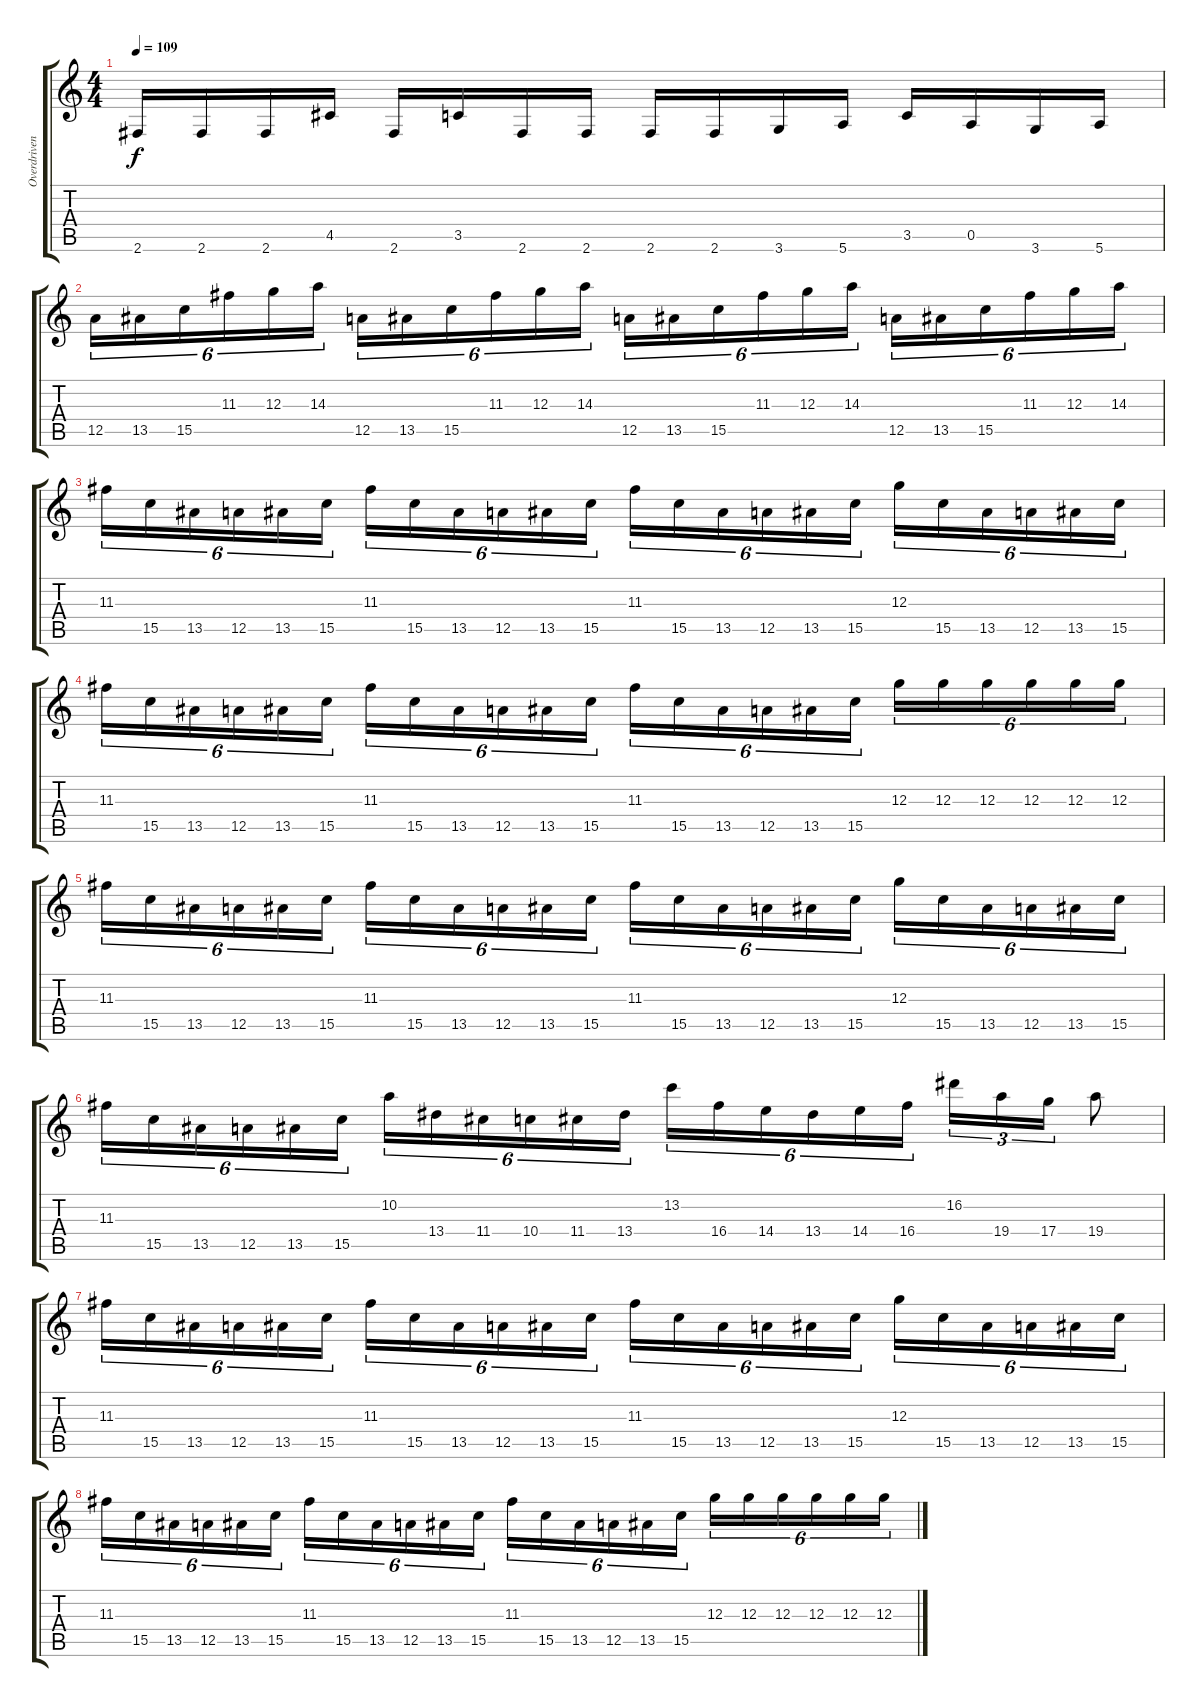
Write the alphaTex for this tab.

\track ("Overdriven Guitar 2" "Overdriven") {instrument overdrivenguitar}
\staff {score tabs}
\tuning (E4 B3 G3 D3 A2 E2) {hide}
\ts (4 4)
\tempo 109
\clef g2
\ks c
2.6.16{dy f} 2.6.16 2.6.16 4.5.16 2.6.16 3.5.16 2.6.16 2.6.16 2.6.16 2.6.16 3.6.16 5.6.16 3.5.16 0.5.16 3.6.16 5.6.16 |
12.5.16{tu (6 4)} 13.5.16{tu (6 4)} 15.5.16{tu (6 4)} 11.3.16{tu (6 4)} 12.3.16{tu (6 4)} 14.3.16{tu (6 4)} 12.5.16{tu (6 4)} 13.5.16{tu (6 4)} 15.5.16{tu (6 4)} 11.3.16{tu (6 4)} 12.3.16{tu (6 4)} 14.3.16{tu (6 4)} 12.5.16{tu (6 4)} 13.5.16{tu (6 4)} 15.5.16{tu (6 4)} 11.3.16{tu (6 4)} 12.3.16{tu (6 4)} 14.3.16{tu (6 4)} 12.5.16{tu (6 4)} 13.5.16{tu (6 4)} 15.5.16{tu (6 4)} 11.3.16{tu (6 4)} 12.3.16{tu (6 4)} 14.3.16{tu (6 4)} |
11.3.16{tu (6 4)} 15.5.16{tu (6 4)} 13.5.16{tu (6 4)} 12.5.16{tu (6 4)} 13.5.16{tu (6 4)} 15.5.16{tu (6 4)} 11.3.16{tu (6 4)} 15.5.16{tu (6 4)} 13.5.16{tu (6 4)} 12.5.16{tu (6 4)} 13.5.16{tu (6 4)} 15.5.16{tu (6 4)} 11.3.16{tu (6 4)} 15.5.16{tu (6 4)} 13.5.16{tu (6 4)} 12.5.16{tu (6 4)} 13.5.16{tu (6 4)} 15.5.16{tu (6 4)} 12.3.16{tu (6 4)} 15.5.16{tu (6 4)} 13.5.16{tu (6 4)} 12.5.16{tu (6 4)} 13.5.16{tu (6 4)} 15.5.16{tu (6 4)} |
11.3.16{tu (6 4)} 15.5.16{tu (6 4)} 13.5.16{tu (6 4)} 12.5.16{tu (6 4)} 13.5.16{tu (6 4)} 15.5.16{tu (6 4)} 11.3.16{tu (6 4)} 15.5.16{tu (6 4)} 13.5.16{tu (6 4)} 12.5.16{tu (6 4)} 13.5.16{tu (6 4)} 15.5.16{tu (6 4)} 11.3.16{tu (6 4)} 15.5.16{tu (6 4)} 13.5.16{tu (6 4)} 12.5.16{tu (6 4)} 13.5.16{tu (6 4)} 15.5.16{tu (6 4)} 12.3.16{tu (6 4)} 12.3.16{tu (6 4)} 12.3.16{tu (6 4)} 12.3.16{tu (6 4)} 12.3.16{tu (6 4)} 12.3.16{tu (6 4)} |
11.3.16{tu (6 4)} 15.5.16{tu (6 4)} 13.5.16{tu (6 4)} 12.5.16{tu (6 4)} 13.5.16{tu (6 4)} 15.5.16{tu (6 4)} 11.3.16{tu (6 4)} 15.5.16{tu (6 4)} 13.5.16{tu (6 4)} 12.5.16{tu (6 4)} 13.5.16{tu (6 4)} 15.5.16{tu (6 4)} 11.3.16{tu (6 4)} 15.5.16{tu (6 4)} 13.5.16{tu (6 4)} 12.5.16{tu (6 4)} 13.5.16{tu (6 4)} 15.5.16{tu (6 4)} 12.3.16{tu (6 4)} 15.5.16{tu (6 4)} 13.5.16{tu (6 4)} 12.5.16{tu (6 4)} 13.5.16{tu (6 4)} 15.5.16{tu (6 4)} |
11.3.16{tu (6 4)} 15.5.16{tu (6 4)} 13.5.16{tu (6 4)} 12.5.16{tu (6 4)} 13.5.16{tu (6 4)} 15.5.16{tu (6 4)} 10.2.16{tu (6 4)} 13.4.16{tu (6 4)} 11.4.16{tu (6 4)} 10.4.16{tu (6 4)} 11.4.16{tu (6 4)} 13.4.16{tu (6 4)} 13.2.16{tu (6 4)} 16.4.16{tu (6 4)} 14.4.16{tu (6 4)} 13.4.16{tu (6 4)} 14.4.16{tu (6 4)} 16.4.16{tu (6 4)} 16.2.16{tu (3 2)} 19.4.16{tu (3 2)} 17.4.16{tu (3 2)} 19.4.8 |
11.3.16{tu (6 4)} 15.5.16{tu (6 4)} 13.5.16{tu (6 4)} 12.5.16{tu (6 4)} 13.5.16{tu (6 4)} 15.5.16{tu (6 4)} 11.3.16{tu (6 4)} 15.5.16{tu (6 4)} 13.5.16{tu (6 4)} 12.5.16{tu (6 4)} 13.5.16{tu (6 4)} 15.5.16{tu (6 4)} 11.3.16{tu (6 4)} 15.5.16{tu (6 4)} 13.5.16{tu (6 4)} 12.5.16{tu (6 4)} 13.5.16{tu (6 4)} 15.5.16{tu (6 4)} 12.3.16{tu (6 4)} 15.5.16{tu (6 4)} 13.5.16{tu (6 4)} 12.5.16{tu (6 4)} 13.5.16{tu (6 4)} 15.5.16{tu (6 4)} |
11.3.16{tu (6 4)} 15.5.16{tu (6 4)} 13.5.16{tu (6 4)} 12.5.16{tu (6 4)} 13.5.16{tu (6 4)} 15.5.16{tu (6 4)} 11.3.16{tu (6 4)} 15.5.16{tu (6 4)} 13.5.16{tu (6 4)} 12.5.16{tu (6 4)} 13.5.16{tu (6 4)} 15.5.16{tu (6 4)} 11.3.16{tu (6 4)} 15.5.16{tu (6 4)} 13.5.16{tu (6 4)} 12.5.16{tu (6 4)} 13.5.16{tu (6 4)} 15.5.16{tu (6 4)} 12.3.16{tu (6 4)} 12.3.16{tu (6 4)} 12.3.16{tu (6 4)} 12.3.16{tu (6 4)} 12.3.16{tu (6 4)} 12.3.16{tu (6 4)}
